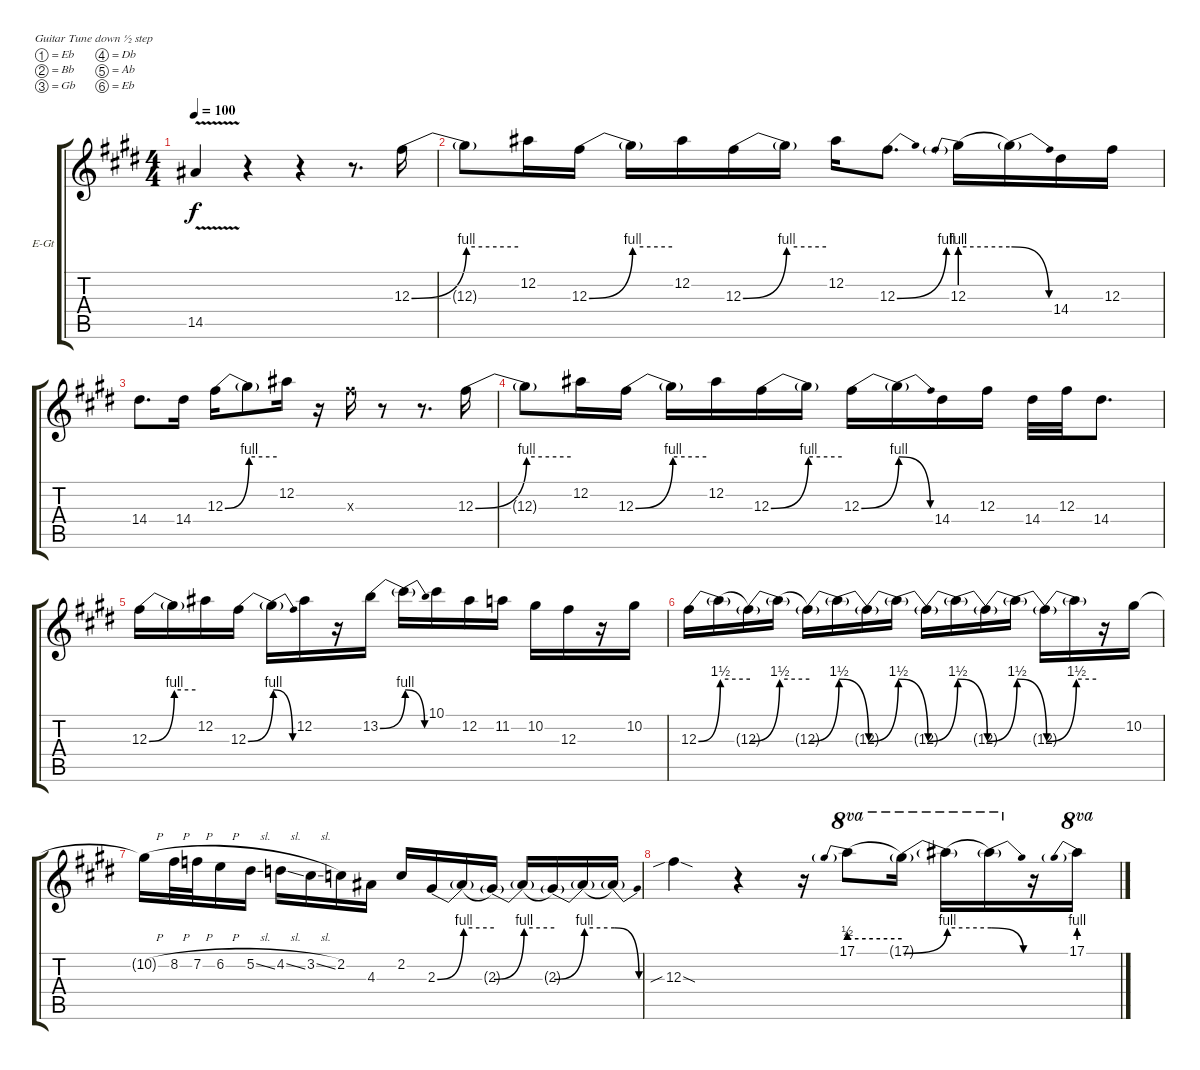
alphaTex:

\bracketExtendMode groupsimilarinstruments
\firstSystemTrackNameOrientation horizontal
\otherSystemsTrackNameOrientation horizontal
\track ("Untitled" "E-Gt") {instrument overdrivenguitar}
\staff {score tabs}
\tuning (Eb4 Bb3 Gb3 Db3 Ab2 Eb2)
\ts (4 4)
\tempo 100
\clef g2
\ks c#minor
14.5{v}.4{dy f} r.4 r.4 r.8{d} 12.3{be (bend 0 0 60 4)}.16 |
12.3{be (hold 0 4 60 4) t}.8 12.2.16 12.3{be (bend 0 0 60 4)}.16 12.3{be (hold 0 4 60 4) t}.16 12.2.16 12.3{be (bend 0 0 60 4)}.16 12.3{be (hold 0 4 60 4) t}.16 12.2.16 12.3{be (bend 0 0 60 4)}.8{d} 12.3{be (prebend 0 4 60 4)}.16 12.3{be (release 0 4 60 0) t}.16 14.4.16 12.3.16 |
\ks e
14.4.8{d} 14.4.16 12.3{be (bend 0 0 60 4)}.16 12.3{be (hold 0 4 60 4) t}.8 12.2.16 r.16 12.3{x}.16 r.8 r.8{d} 12.3{be (bend 0 0 60 4)}.16 |
\ks c#minor
12.3{be (hold 0 4 60 4) t}.8 12.2.16 12.3{be (bend 0 0 60 4)}.16 12.3{be (hold 0 4 60 4) t}.16 12.2.16 12.3{be (bend 0 0 60 4)}.16 12.3{be (hold 0 4 60 4) t}.16 12.3{be (bend 0 0 60 4)}.16 12.3{be (release 0 4 60 0) t}.16 14.4.16 12.3.16 14.4.32 12.3.32 14.4.8{d} |
12.3{be (bend 0 0 60 4)}.16 12.3{be (hold 0 4 60 4) t}.16 12.2.16 12.3{be (bend 0 0 60 4)}.16 12.3{be (release 0 4 60 0) t}.16 12.2.16 r.16 13.2{be (bend 0 0 60 4)}.16 13.2{be (release 0 4 60 0) t}.16 10.1.16 12.2.16 11.2.16 10.2.16 12.3.16 r.16 10.2.16 |
\ks e
12.3{be (bend 0 0 60 6)}.16 12.3{be (hold 0 6 60 6) t}.16 12.3{be (bend 0 0 60 6) t}.16 12.3{be (hold 0 6 60 6) t}.16 12.3{be (bend 0 0 60 6) t}.16 12.3{be (release 0 6 60 0) t}.16 12.3{be (bend 0 0 60 6) t}.16 12.3{be (release 0 6 60 0) t}.16 12.3{be (bend 0 0 60 6) t}.16 12.3{be (release 0 6 60 0) t}.16 12.3{be (bend 0 0 60 6) t}.16 12.3{be (release 0 6 60 0) t}.16 12.3{be (bend 0 0 60 6) t}.16 12.3{be (hold 0 6 60 6) t}.16 r.16 10.2.16 |
\ks c#minor
10.2{h t}.16 8.2{h}.32 7.2{h}.32 6.2{h}.16 5.2{sl}.16 4.2{sl}.16 3.2{sl}.16 2.2.16 4.3.16 2.2.16 2.3{be (bend 0 0 60 4)}.16 2.3{be (hold 0 4 60 4) t}.16 2.3{be (bend 0 0 60 4) t}.16 2.3{be (hold 0 4 60 4) t}.16 2.3{be (bend 0 0 60 4) t}.16 2.3{be (hold 0 4 60 4) t}.16 2.3{be (release 0 4 60 0) t}.16 |
12.3{sib sod}.4 r.4 r.16 17.1{be (prebend 0 2 60 2)}.8{ot 8va} 17.1{be (bend 0 0 60 4) t}.16{ot 8va} 17.1{be (hold 0 4 60 4) t}.16{ot 8va} 17.1{be (release 0 4 60 0) t}.16{ot 8va} r.16 17.1{be (prebend 0 4 60 4)}.16{ot 8va}
